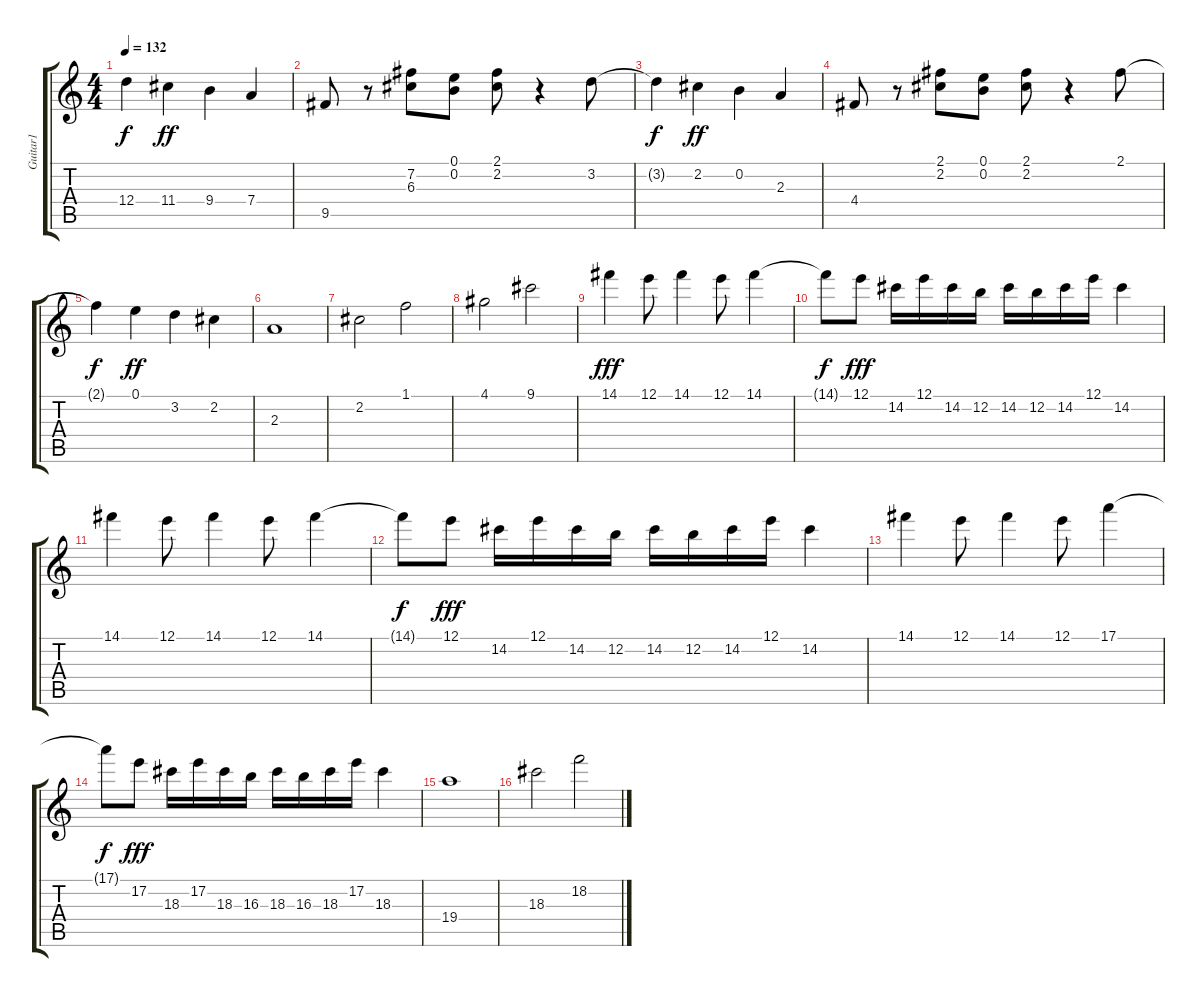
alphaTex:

\track ("Guitar1" "Guitar1") {instrument overdrivenguitar}
\staff {score tabs}
\tuning (E4 B3 G3 D3 A2 E2) {hide}
\ts (4 4)
\tempo 132
\clef g2
\ks c
12.4{t}.4{dy f} 11.4.4{dy ff} 9.4.4 7.4.4 |
9.5.8 r.8 (7.2 6.3).8 (0.1 0.2).8 (2.1 2.2).8 r.4 3.2.8 |
3.2{t}.4{dy f} 2.2.4{dy ff} 0.2.4 2.3.4 |
4.4.8 r.8 (2.1 2.2).8 (0.1 0.2).8 (2.1 2.2).8 r.4 2.1.8 |
2.1{t}.4{dy f} 0.1.4{dy ff} 3.2.4 2.2.4 |
2.3.1 |
2.2.2 1.1.2 |
4.1.2 9.1.2 |
14.1.4{dy fff} 12.1.8 14.1.4 12.1.8 14.1.4 |
14.1{t}.8{dy f} 12.1.8{dy fff} 14.2.16 12.1.16 14.2.16 12.2.16 14.2.16 12.2.16 14.2.16 12.1.16 14.2.4 |
14.1.4 12.1.8 14.1.4 12.1.8 14.1.4 |
14.1{t}.8{dy f} 12.1.8{dy fff} 14.2.16 12.1.16 14.2.16 12.2.16 14.2.16 12.2.16 14.2.16 12.1.16 14.2.4 |
14.1.4 12.1.8 14.1.4 12.1.8 17.1.4 |
17.1{t}.8{dy f} 17.2.8{dy fff} 18.3.16 17.2.16 18.3.16 16.3.16 18.3.16 16.3.16 18.3.16 17.2.16 18.3.4 |
19.4.1 |
18.3.2 18.2.2
